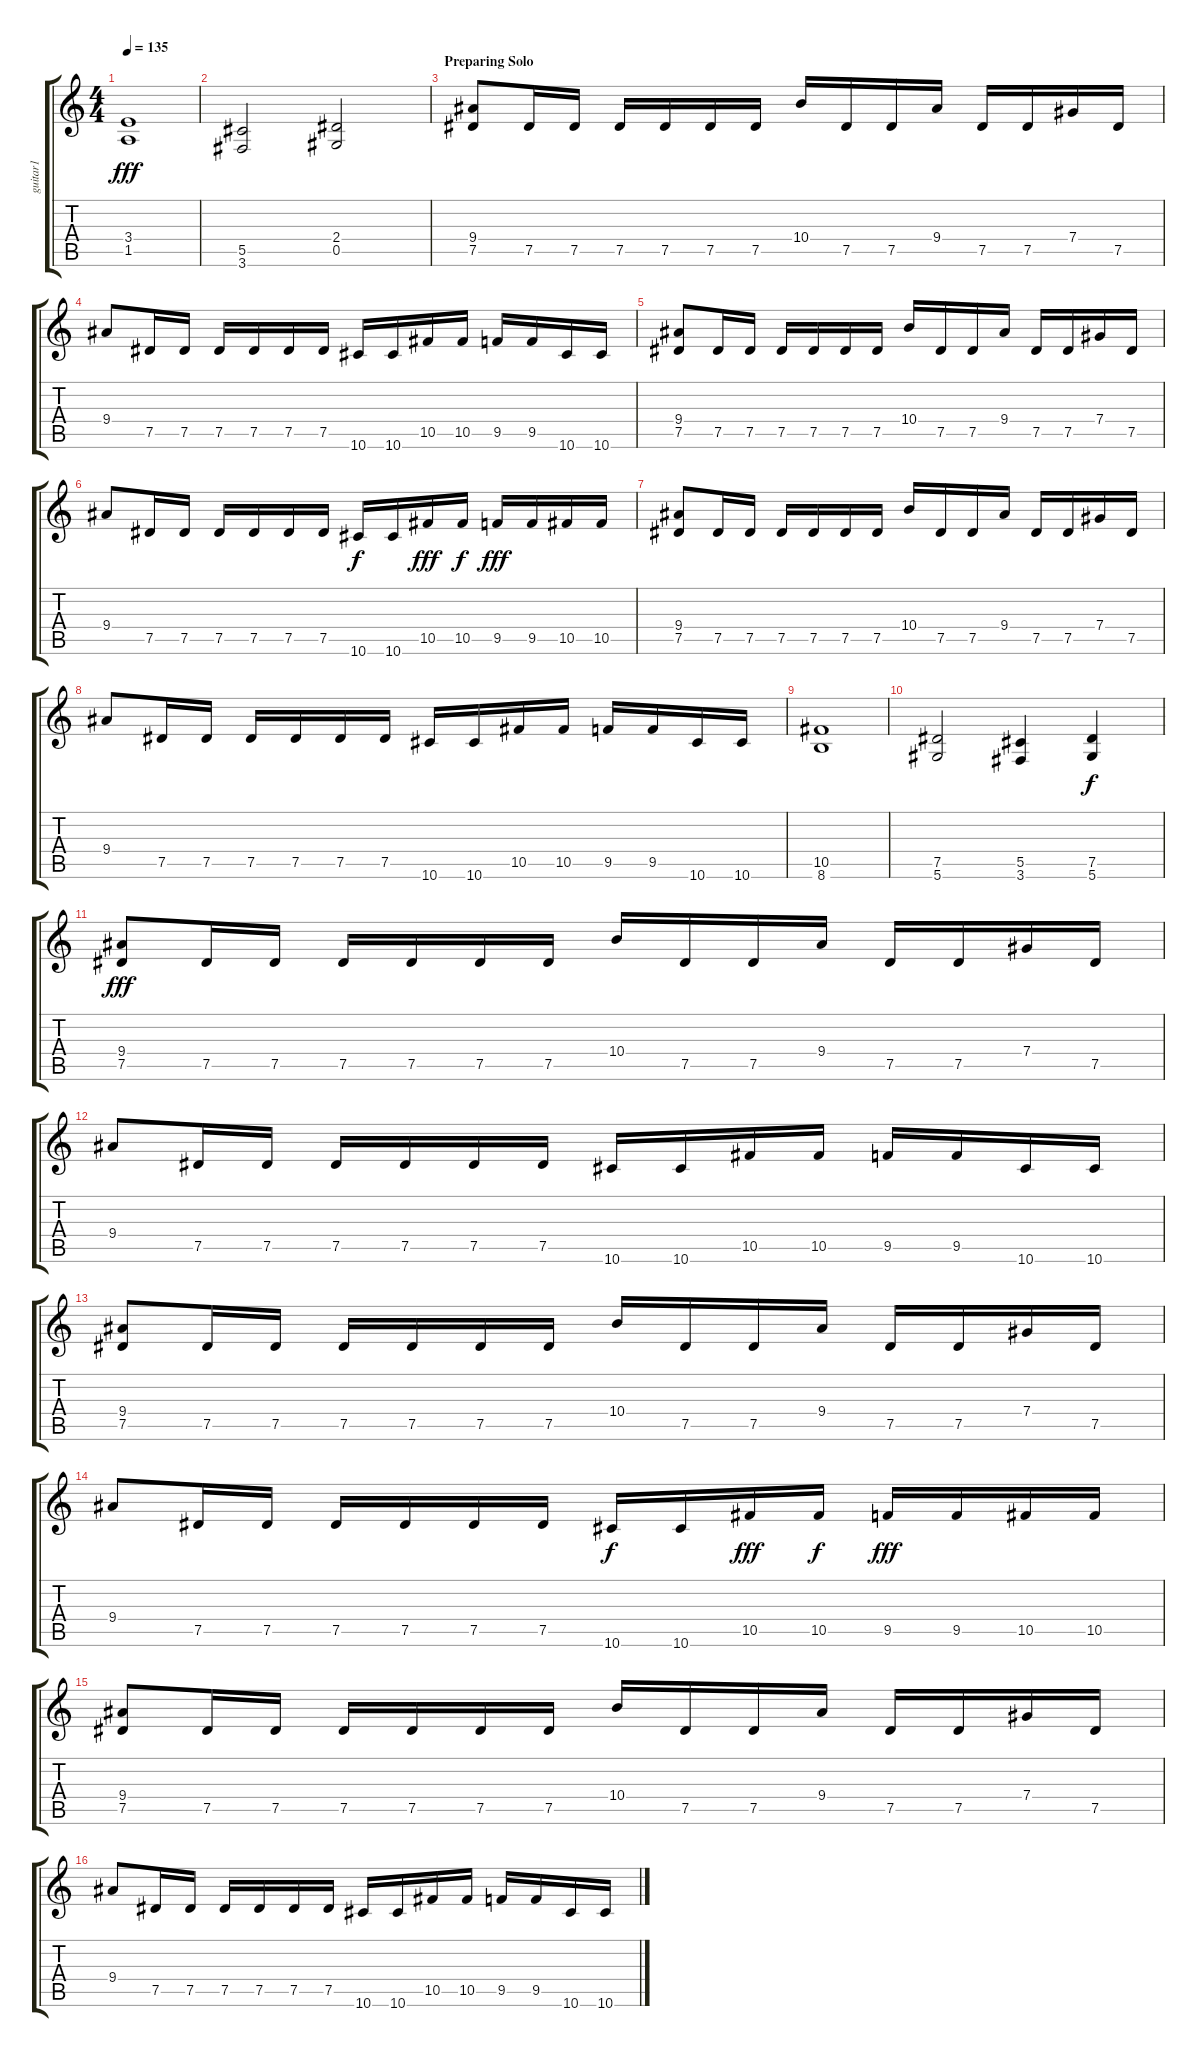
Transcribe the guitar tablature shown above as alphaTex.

\track ("guitar1" "guitar1") {instrument overdrivenguitar}
\staff {score tabs}
\tuning (Eb4 Bb3 Gb3 Db3 Ab2 Eb2) {hide}
\ts (4 4)
\tempo 135
\clef g2
\ks c
(3.4 1.5).1{dy fff} |
(5.5 3.6).2 (2.4 0.5).2 |
\section ("" "Preparing Solo")
(9.4 7.5).8 7.5.16 7.5.16 7.5.16 7.5.16 7.5.16 7.5.16 10.4.16 7.5.16 7.5.16 9.4.16 7.5.16 7.5.16 7.4.16 7.5.16 |
9.4.8 7.5.16 7.5.16 7.5.16 7.5.16 7.5.16 7.5.16 10.6.16 10.6.16 10.5.16 10.5.16 9.5.16 9.5.16 10.6.16 10.6.16 |
(9.4 7.5).8 7.5.16 7.5.16 7.5.16 7.5.16 7.5.16 7.5.16 10.4.16 7.5.16 7.5.16 9.4.16 7.5.16 7.5.16 7.4.16 7.5.16 |
9.4.8 7.5.16 7.5.16 7.5.16 7.5.16 7.5.16 7.5.16 10.6.16{dy f} 10.6.16 10.5.16{dy fff} 10.5.16{dy f} 9.5.16{dy fff} 9.5.16 10.5.16 10.5.16 |
(9.4 7.5).8 7.5.16 7.5.16 7.5.16 7.5.16 7.5.16 7.5.16 10.4.16 7.5.16 7.5.16 9.4.16 7.5.16 7.5.16 7.4.16 7.5.16 |
9.4.8 7.5.16 7.5.16 7.5.16 7.5.16 7.5.16 7.5.16 10.6.16 10.6.16 10.5.16 10.5.16 9.5.16 9.5.16 10.6.16 10.6.16 |
(10.5 8.6).1 |
(7.5 5.6).2 (5.5 3.6).4 (7.5 5.6).4{dy f} |
(9.4 7.5).8{dy fff} 7.5.16 7.5.16 7.5.16 7.5.16 7.5.16 7.5.16 10.4.16 7.5.16 7.5.16 9.4.16 7.5.16 7.5.16 7.4.16 7.5.16 |
9.4.8 7.5.16 7.5.16 7.5.16 7.5.16 7.5.16 7.5.16 10.6.16 10.6.16 10.5.16 10.5.16 9.5.16 9.5.16 10.6.16 10.6.16 |
(9.4 7.5).8 7.5.16 7.5.16 7.5.16 7.5.16 7.5.16 7.5.16 10.4.16 7.5.16 7.5.16 9.4.16 7.5.16 7.5.16 7.4.16 7.5.16 |
9.4.8 7.5.16 7.5.16 7.5.16 7.5.16 7.5.16 7.5.16 10.6.16{dy f} 10.6.16 10.5.16{dy fff} 10.5.16{dy f} 9.5.16{dy fff} 9.5.16 10.5.16 10.5.16 |
(9.4 7.5).8 7.5.16 7.5.16 7.5.16 7.5.16 7.5.16 7.5.16 10.4.16 7.5.16 7.5.16 9.4.16 7.5.16 7.5.16 7.4.16 7.5.16 |
9.4.8 7.5.16 7.5.16 7.5.16 7.5.16 7.5.16 7.5.16 10.6.16 10.6.16 10.5.16 10.5.16 9.5.16 9.5.16 10.6.16 10.6.16
